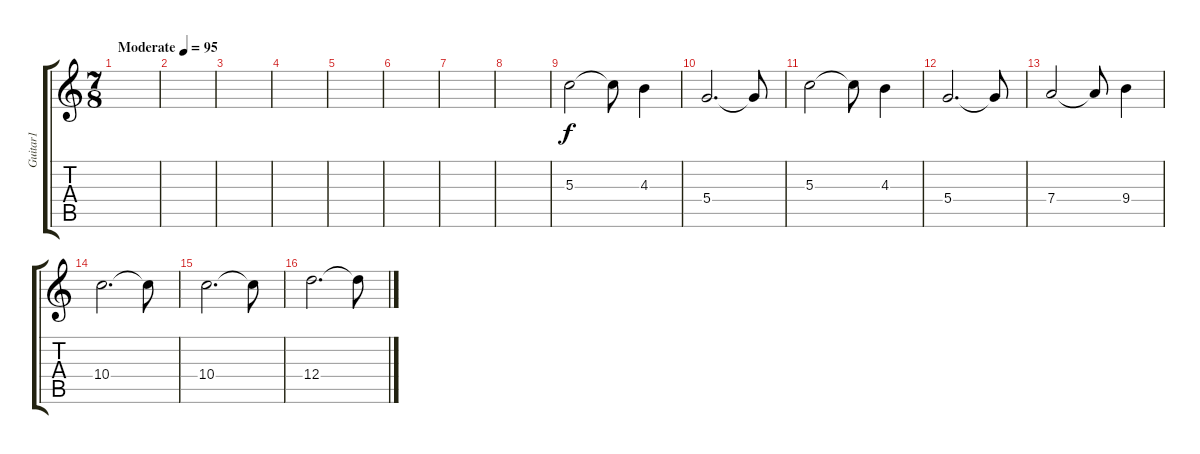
\track ("Guitar1" "Guitar1") {instrument overdrivenguitar}
\staff {score tabs}
\tuning (E4 B3 G3 D3 A2 E2) {hide}
\ts (7 8)
\tempo (95 "Moderate")
\clef g2
\ks c
|
|
|
|
|
|
|
|
5.3.2 5.3{t}.8 4.3.4 |
5.4.2{d} 5.4{t}.8 |
5.3.2 5.3{t}.8 4.3.4 |
5.4.2{d} 5.4{t}.8 |
7.4.2 7.4{t}.8 9.4.4 |
10.4.2{d} 10.4{t}.8 |
10.4.2{d} 10.4{t}.8 |
12.4.2{d} 12.4{t}.8
